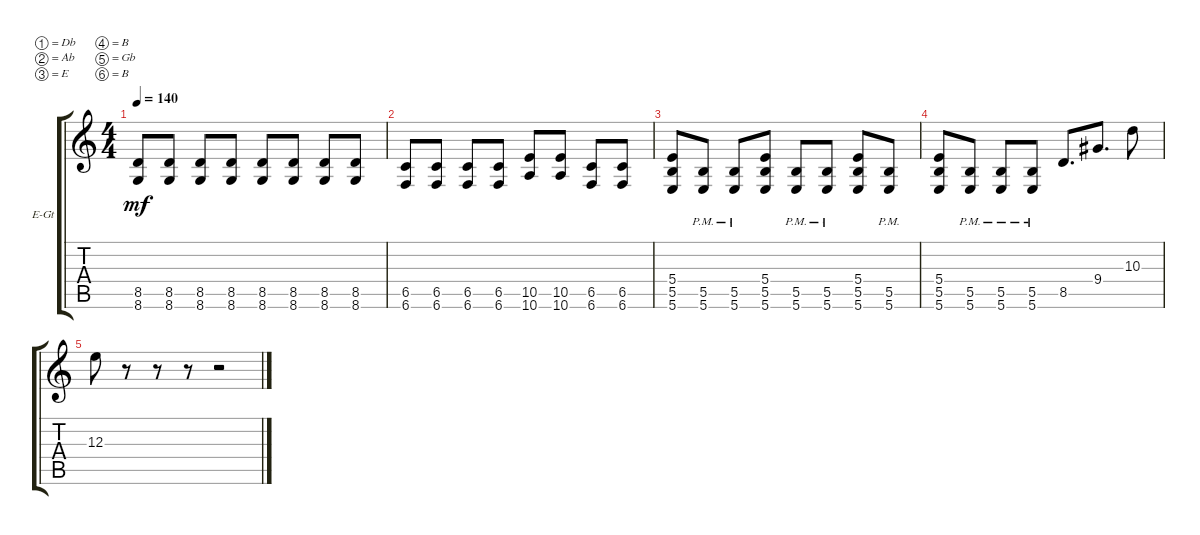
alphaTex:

\defaultSystemsLayout 4
\bracketExtendMode groupsimilarinstruments
\firstSystemTrackNameOrientation horizontal
\otherSystemsTrackNameOrientation horizontal
\track ("Electric Guitar" "E-Gt") {instrument distortionguitar}
\staff {score tabs}
\tuning (Db4 Ab3 E3 B2 Gb2 B1)
\ts (4 4)
\tempo 140
\clef g2
\ks c
(8.6 8.5).8{dy mf} (8.6 8.5).8 (8.6 8.5).8 (8.6 8.5).8 (8.6 8.5).8 (8.6 8.5).8 (8.6 8.5).8 (8.6 8.5).8 |
(6.6 6.5).8 (6.6 6.5).8 (6.6 6.5).8 (6.6 6.5).8 (10.6 10.5).8 (10.6 10.5).8 (6.6 6.5).8 (6.5 6.6).8 |
(5.6 5.5 5.4).8 (5.5{pm} 5.6{pm}).8 (5.6{pm} 5.5{pm}).8 (5.4 5.5 5.6).8 (5.6{pm} 5.5{pm}).8 (5.5{pm} 5.6{pm}).8 (5.6 5.5 5.4).8 (5.5{pm} 5.6{pm}).8 |
(5.6 5.5 5.4).8 (5.6{pm} 5.5{pm}).8 (5.6{pm} 5.5{pm}).8 (5.6{pm} 5.5{pm}).8 8.5.8{d} 9.4.8{d} 10.3.8 |
12.3.8 r.8 r.8 r.8 r.2
